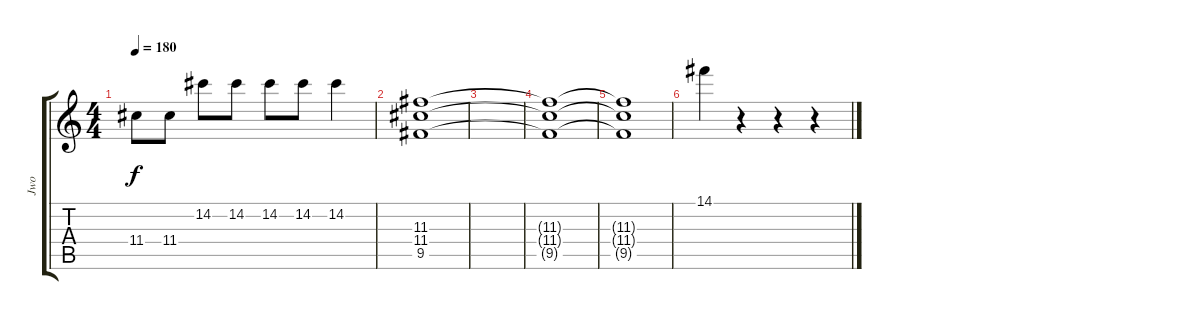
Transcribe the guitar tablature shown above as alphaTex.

\track ("Jwo" "Jwo") {instrument distortionguitar}
\staff {score tabs}
\tuning (E4 B3 G3 D3 A2 E2) {hide}
\ts (4 4)
\tempo 180
\clef g2
\ks c
11.4.8{dy f} 11.4.8 14.2.8 14.2.8 14.2.8 14.2.8 14.2.4 |
(11.3 11.4 9.5).1 |
|
(11.3{t} 11.4{t} 9.5{t}).1 |
(11.3{t} 11.4{t} 9.5{t}).1 |
14.1.4 r.4 r.4 r.4
